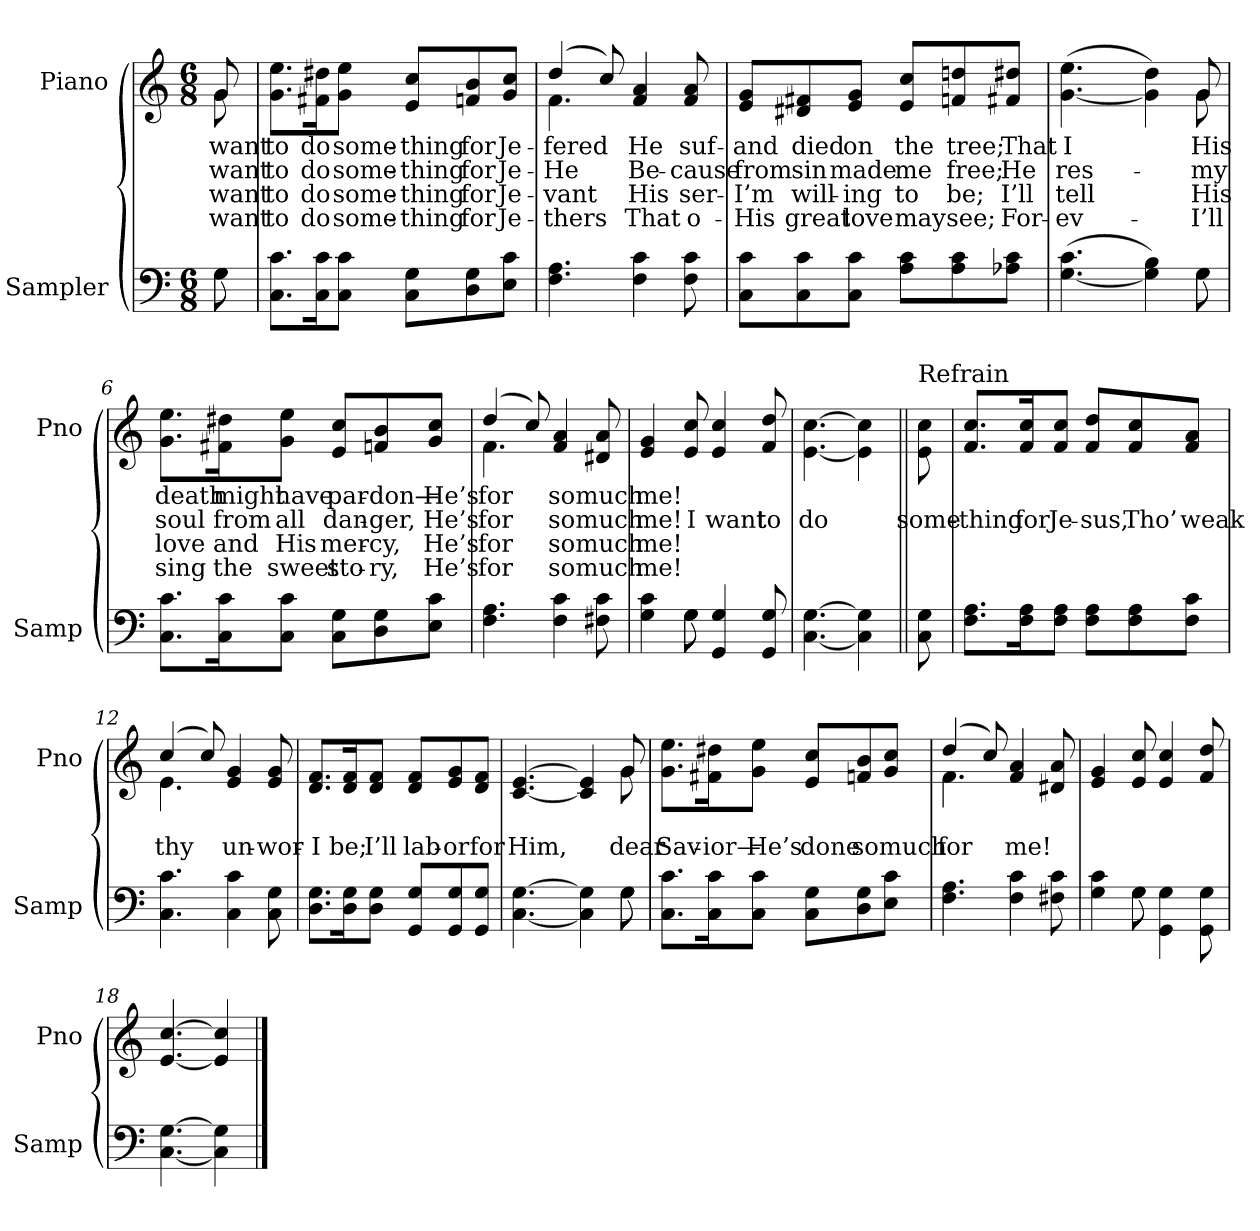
**kern	**kern	**text	**text	**text	**text
*part2	*part1	*part1	*part1	*part1	*part1
*staff2	*staff1	*staff1	*staff1	*staff1	*staff1
*I"Sampler	*I"Piano	*	*	*	*
*I'Samp	*I'Pno	*	*	*	*
*clefF4	*clefG2	*	*	*	*
*M6/8	*M6/8	*	*	*	*
=1	=1	=1	=1	=1	=1
*^	*^	*	*	*	*
8G\	8G	8g/	8g	want	want	want	want
*v	*v	*	*	*	*	*	*
*	*v	*v	*	*	*	*
=2	=2	=2	=2	=2	=2
8.C\ 8.c\L	8.g\ 8.ee\L	to	to	to	to
16C\ 16c\K	16f#X\ 16dd#X\K	do	do	do	do
8C\ 8c\J	8g\ 8ee\J	some-	some-	some-	some-
8C\ 8G\L	8e/ 8cc/L	-thing	-thing	-thing	-thing
8D\ 8G\	8fn/ 8b/	for	for	for	for
8E\ 8c\J	8g/ 8cc/J	Je-	Je-	Je-	Je-
=3	=3	=3	=3	=3	=3
*	*^	*	*	*	*
4.F 4.A	(4dd/	4.f	-fered	He	-vant	-thers
.	8cc/)	.	.	.	.	.
4F 4c	4f 4a	4.ryy	He	Be-	His	That
8F 8c	8f 8a	.	suf-	-cause	ser-	o-
*	*v	*v	*	*	*	*
=4	=4	=4	=4	=4	=4
8C\ 8c\L	8e/ 8g/L	and	from	I’m	His
8C\ 8c\	8d#X/ 8f#X/	died	sin	will-	great
8C\ 8c\J	8e/ 8g/J	on	made	-ing	love
8A\ 8c\L	8e/ 8cc/L	the	me	to	may
8A\ 8c\	8fn/ 8ddn/	tree;	free;	be;	see;
8A-X\ 8c\J	8f#X/ 8dd#X/J	That	He	I’ll	For-
=5	=5	=5	=5	=5	=5
*^	*^	*	*	*	*
([4.G 4.c	8ryy	([4.g 4.ee	8ryy	I	res-	tell	-ev-
*v	*v	*	*	*	*	*	*
*	*v	*v	*	*	*	*
4G] 4B)	4g] 4dd)	.	.	.	.
*^	*^	*	*	*	*
8G\	8G	8g/	8g	His	my	His	I’ll
*v	*v	*	*	*	*	*	*
*	*v	*v	*	*	*	*
=6	=6	=6	=6	=6	=6
8.C\ 8.c\L	8.g\ 8.ee\L	death	soul	love	sing
16C\ 16c\K	16f#X\ 16dd#X\K	might	from	and	the
8C\ 8c\J	8g\ 8ee\J	have	all	His	sweet
8C\ 8G\L	8e/ 8cc/L	par-	dan-	mer-	sto-
8D\ 8G\	8fn/ 8b/	-don—	-ger,	-cy,	-ry,
8E\ 8c\J	8g/ 8cc/J	He’s	He’s	He’s	He’s
=7	=7	=7	=7	=7	=7
*	*^	*	*	*	*
4.F 4.A	(4dd/	4.f	for	for	for	for
.	8cc/)	.	.	.	.	.
4F 4c	4f 4a	4.ryy	so	so	so	so
8F#X 8c	8d#X 8a	.	much	much	much	much
*	*v	*v	*	*	*	*
=8	=8	=8	=8	=8	=8
*^	*	*	*	*	*
4G 4c	4ryy	4e 4g	me!	me!	me!	me!
8G\	8G	8e 8cc	.	I	.	.
4GG 4G	4.ryy	4e 4cc	.	want	.	.
8GG 8G	.	8f 8dd	.	to	.	.
*v	*v	*	*	*	*	*
=9	=9	=9	=9	=9	=9
[4.C [4.G	[4.e\ [4.cc\	.	do	.	.
4C] 4G]	4e\] 4cc\]	.	.	.	.
=10||	=10||	=10||	=10||	=10||	=10||
!	!LO:TX:t=Refrain	!	!	!	!
8C 8G	8e\ 8cc\	.	some-	.	.
=11	=11	=11	=11	=11	=11
8.F\ 8.A\L	8.f/ 8.cc/L	.	-thing	.	.
16F\ 16A\K	16f/ 16cc/K	.	for	.	.
8F\ 8A\J	8f/ 8cc/J	.	Je-	.	.
8F\ 8A\L	8f/ 8dd/L	.	-sus,	.	.
8F\ 8A\	8f/ 8cc/	.	Tho’	.	.
8F\ 8c\J	8f/ 8a/J	.	weak	.	.
=12	=12	=12	=12	=12	=12
*	*^	*	*	*	*
4.C 4.c	(4cc/	4.e	.	-thy	.	.
.	8cc/)	.	.	.	.	.
4C 4c	4e 4g	4.ryy	.	un-	.	.
8C 8G	8e 8g	.	.	-wor-	.	.
*	*v	*v	*	*	*	*
=13	=13	=13	=13	=13	=13
8.D\ 8.G\L	8.d/ 8.f/L	.	I	.	.
16D\ 16G\K	16d/ 16f/K	.	be;	.	.
8D\ 8G\J	8d/ 8f/J	.	I’ll	.	.
8GG/ 8G/L	8d/ 8f/L	.	lab-	.	.
8GG/ 8G/	8e/ 8g/	.	-or	.	.
8GG/ 8G/J	8d/ 8f/J	.	for	.	.
=14	=14	=14	=14	=14	=14
*^	*^	*	*	*	*
[4.C [4.G	8ryy	[4.c [4.e	8ryy	.	Him,	.	.
*v	*v	*	*	*	*	*	*
*	*v	*v	*	*	*	*
4C] 4G]	4c] 4e]	.	.	.	.
*^	*^	*	*	*	*
8G\	8G	8g/	8g	.	dear	.	.
*v	*v	*	*	*	*	*	*
*	*v	*v	*	*	*	*
=15	=15	=15	=15	=15	=15
8.C\ 8.c\L	8.g\ 8.ee\L	.	Sav-	.	.
16C\ 16c\K	16f#X\ 16dd#X\K	.	-ior—	.	.
8C\ 8c\J	8g\ 8ee\J	.	He’s	.	.
8C\ 8G\L	8e/ 8cc/L	.	done	.	.
8D\ 8G\	8fn/ 8b/	.	so	.	.
8E\ 8c\J	8g/ 8cc/J	.	much	.	.
=16	=16	=16	=16	=16	=16
*	*^	*	*	*	*
4.F 4.A	(4dd/	4.f	.	for	.	.
.	8cc/)	.	.	.	.	.
4F 4c	4f 4a	4.ryy	.	me!	.	.
8F#X 8c	8d#X 8a	.	.	.	.	.
*	*v	*v	*	*	*	*
=17	=17	=17	=17	=17	=17
*^	*	*	*	*	*
4G 4c	4ryy	4e 4g	.	.	.	.
8G\	8G	8e 8cc	.	.	.	.
4GG\ 4G\	4.ryy	4e 4cc	.	.	.	.
8GG\ 8G\	.	8f 8dd	.	.	.	.
*v	*v	*	*	*	*	*
=18	=18	=18	=18	=18	=18
[4.C [4.G	[4.e [4.cc	.	.	.	.
4C] 4G]	4e] 4cc]	.	.	.	.
==	==	==	==	==	==
*-	*-	*-	*-	*-	*-
